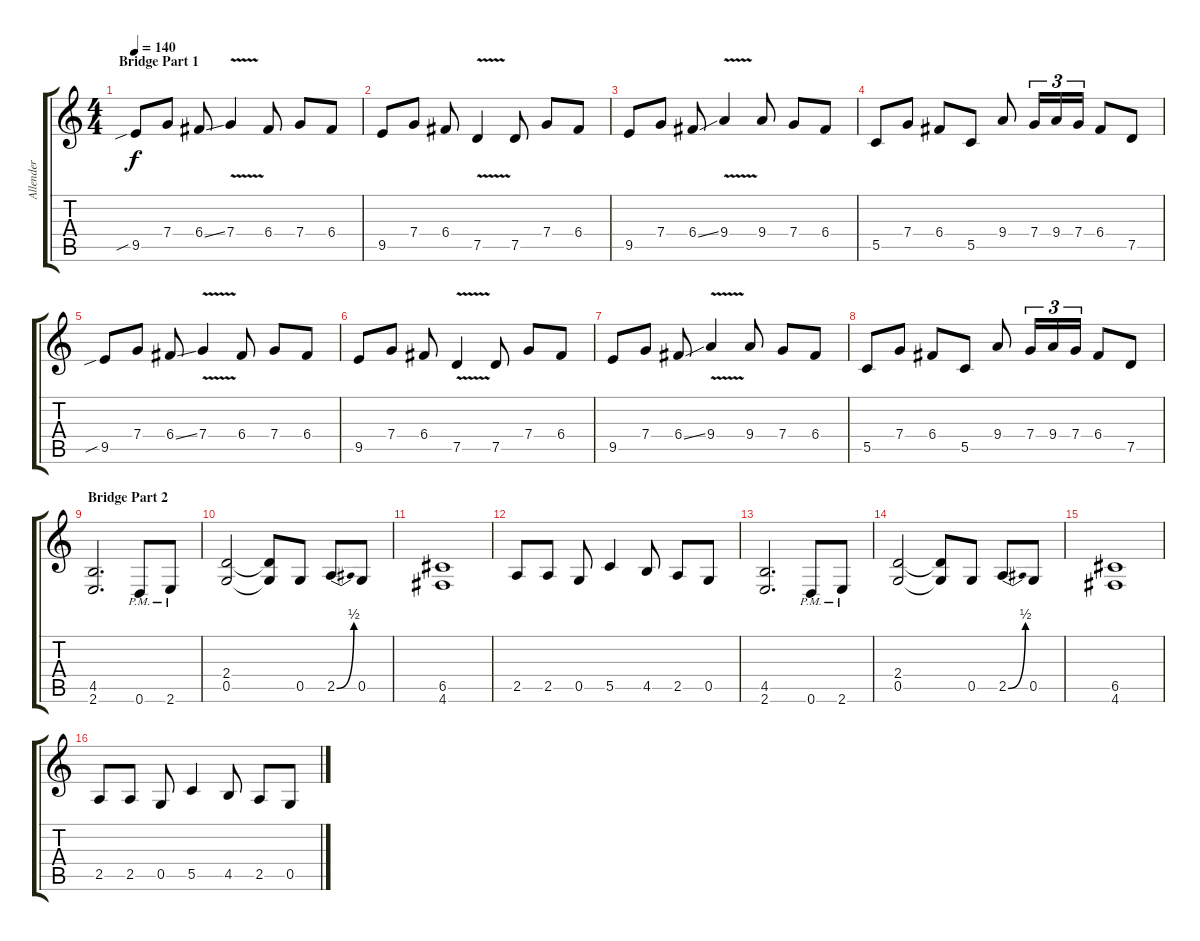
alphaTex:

\track ("Allender" "Allender") {instrument distortionguitar}
\staff {score tabs}
\tuning (D4 A3 F3 C3 G2 D2) {hide}
\ts (4 4)
\section ("" "Bridge Part 1")
\tempo 140
\clef g2
\ks c
9.5{sib}.8{dy f} 7.4.8 6.4{ss}.8 7.4{v}.4 6.4.8 7.4.8 6.4.8 |
9.5.8 7.4.8 6.4.8 7.5{v}.4 7.5.8 7.4.8 6.4.8 |
9.5.8 7.4.8 6.4{ss}.8 9.4{v}.4 9.4.8 7.4.8 6.4.8 |
5.5.8 7.4.8 6.4.8 5.5.8 9.4.8 7.4.16{tu (3 2)} 9.4.16{tu (3 2)} 7.4.16{tu (3 2)} 6.4.8 7.5.8 |
9.5{sib}.8 7.4.8 6.4{ss}.8 7.4{v}.4 6.4.8 7.4.8 6.4.8 |
9.5.8 7.4.8 6.4.8 7.5{v}.4 7.5.8 7.4.8 6.4.8 |
9.5.8 7.4.8 6.4{ss}.8 9.4{v}.4 9.4.8 7.4.8 6.4.8 |
5.5.8 7.4.8 6.4.8 5.5.8 9.4.8 7.4.16{tu (3 2)} 9.4.16{tu (3 2)} 7.4.16{tu (3 2)} 6.4.8 7.5.8 |
\section ("" "Bridge Part 2")
(4.5 2.6).2{d} 0.6{pm}.8 2.6{pm}.8 |
(2.4 0.5).2 (2.4{t} 0.5{t}).8 0.5.8 2.5{be (bend 0 0 60 2)}.8 0.5.8 |
(6.5 4.6).1 |
2.5.8 2.5.8 0.5.8 5.5.4 4.5.8 2.5.8 0.5.8 |
(4.5 2.6).2{d} 0.6{pm}.8 2.6{pm}.8 |
(2.4 0.5).2 (2.4{t} 0.5{t}).8 0.5.8 2.5{be (bend 0 0 60 2)}.8 0.5.8 |
(6.5 4.6).1 |
2.5.8 2.5.8 0.5.8 5.5.4 4.5.8 2.5.8 0.5.8
